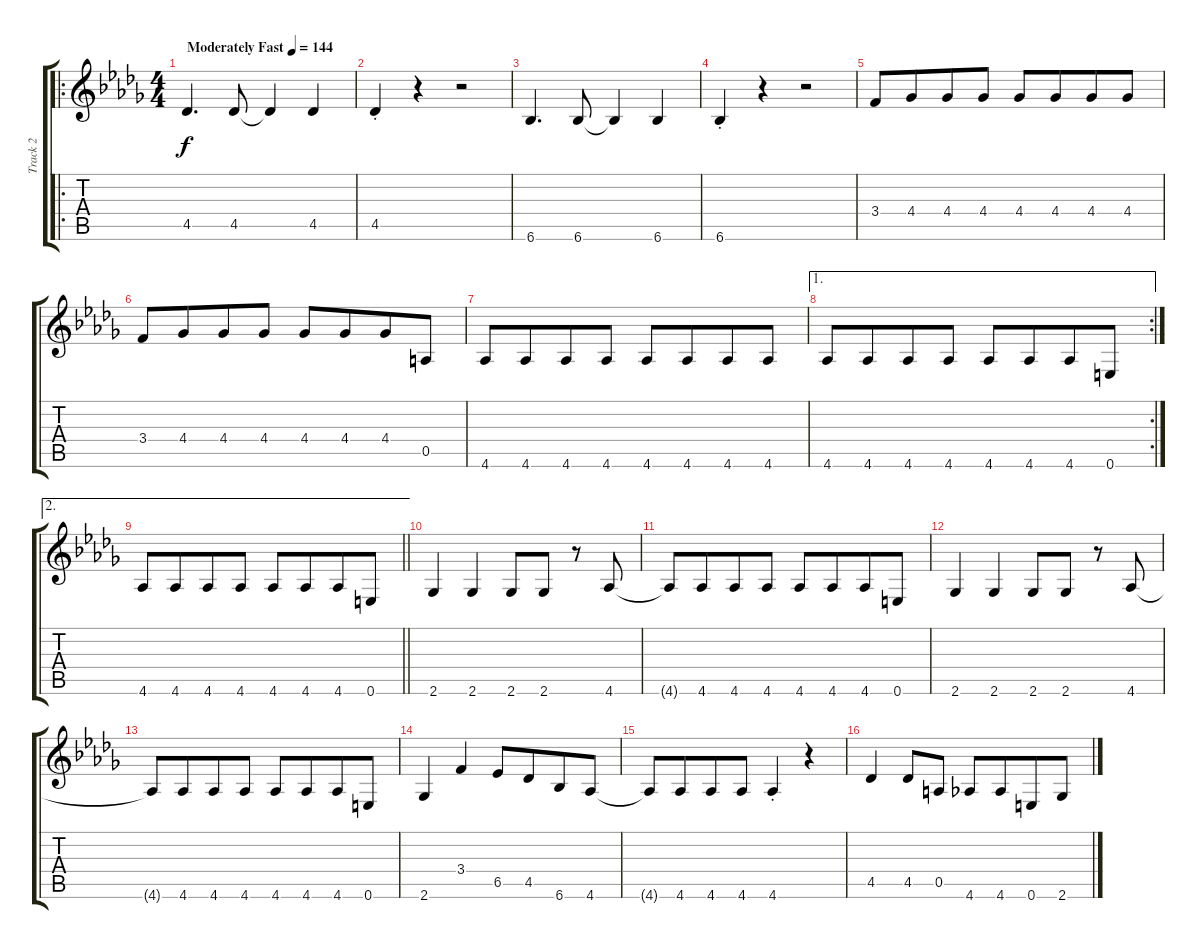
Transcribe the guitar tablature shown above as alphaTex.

\track ("Track 2" "Track 2") {instrument electricbasspick}
\staff {score tabs}
\tuning (E4 B3 G3 D3 A2 E2) {hide}
\ro
\ts (4 4)
\tempo (144 "Moderately Fast")
\clef g2
\ks db
4.5.4{d dy f instrument electricbasspick} 4.5.8 4.5{t}.4 4.5.4 |
4.5{st}.4 r.4 r.2 |
6.6.4{d} 6.6.8 6.6{t}.4 6.6.4 |
6.6{st}.4 r.4 r.2 |
3.4.8 4.4.8{beam merge} 4.4.8 4.4.8 4.4.8 4.4.8{beam merge} 4.4.8 4.4.8 |
3.4.8 4.4.8{beam merge} 4.4.8 4.4.8 4.4.8 4.4.8{beam merge} 4.4.8 0.5.8 |
4.6.8 4.6.8{beam merge} 4.6.8 4.6.8 4.6.8 4.6.8{beam merge} 4.6.8 4.6.8 |
\ae 1
\rc 2
4.6.8 4.6.8{beam merge} 4.6.8 4.6.8 4.6.8 4.6.8{beam merge} 4.6.8 0.6.8 |
\ae 2
\barLineRight lightlight
4.6.8 4.6.8{beam merge} 4.6.8 4.6.8 4.6.8 4.6.8{beam merge} 4.6.8 0.6.8 |
2.6.4 2.6.4 2.6.8 2.6.8 r.8 4.6.8 |
4.6{t}.8 4.6.8{beam merge} 4.6.8 4.6.8 4.6.8 4.6.8{beam merge} 4.6.8 0.6.8 |
2.6.4 2.6.4 2.6.8 2.6.8 r.8 4.6.8 |
4.6{t}.8 4.6.8{beam merge} 4.6.8 4.6.8 4.6.8 4.6.8{beam merge} 4.6.8 0.6.8 |
2.6.4 3.4.4 6.5.8 4.5.8{beam merge} 6.6.8 4.6.8 |
4.6{t}.8 4.6.8{beam merge} 4.6.8 4.6.8 4.6{st}.4 r.4 |
4.5.4 4.5.8 0.5.8 4.6.8 4.6.8{beam merge} 0.6.8 2.6.8
